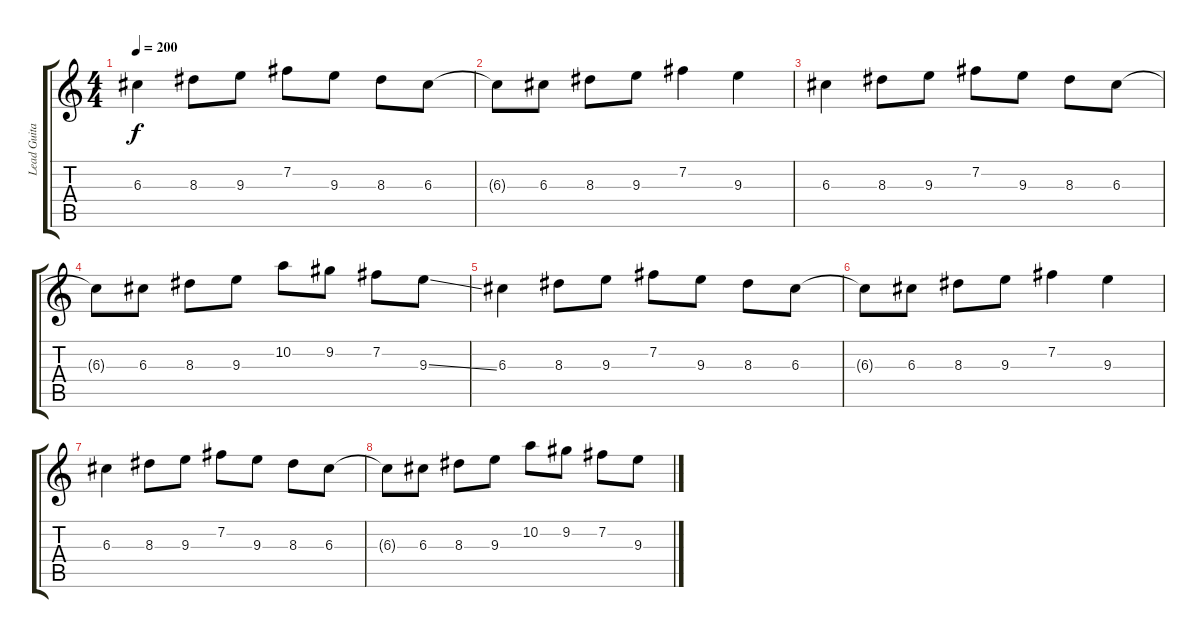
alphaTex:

\track ("Lead Guitar 2" "Lead Guita") {instrument overdrivenguitar}
\staff {score tabs}
\tuning (E4 B3 G3 D3 A2 E2) {hide}
\ts (4 4)
\tempo 200
\clef g2
\ks c
6.3.4{dy f} 8.3.8 9.3.8 7.2.8 9.3.8 8.3.8 6.3.8 |
6.3{t}.8 6.3.8 8.3.8 9.3.8 7.2.4 9.3.4 |
6.3.4 8.3.8 9.3.8 7.2.8 9.3.8 8.3.8 6.3.8 |
6.3{t}.8 6.3.8 8.3.8 9.3.8 10.2.8 9.2.8 7.2.8 9.3{ss}.8 |
6.3.4 8.3.8 9.3.8 7.2.8 9.3.8 8.3.8 6.3.8 |
6.3{t}.8 6.3.8 8.3.8 9.3.8 7.2.4 9.3.4 |
6.3.4 8.3.8 9.3.8 7.2.8 9.3.8 8.3.8 6.3.8 |
6.3{t}.8 6.3.8 8.3.8 9.3.8 10.2.8 9.2.8 7.2.8 9.3.8
